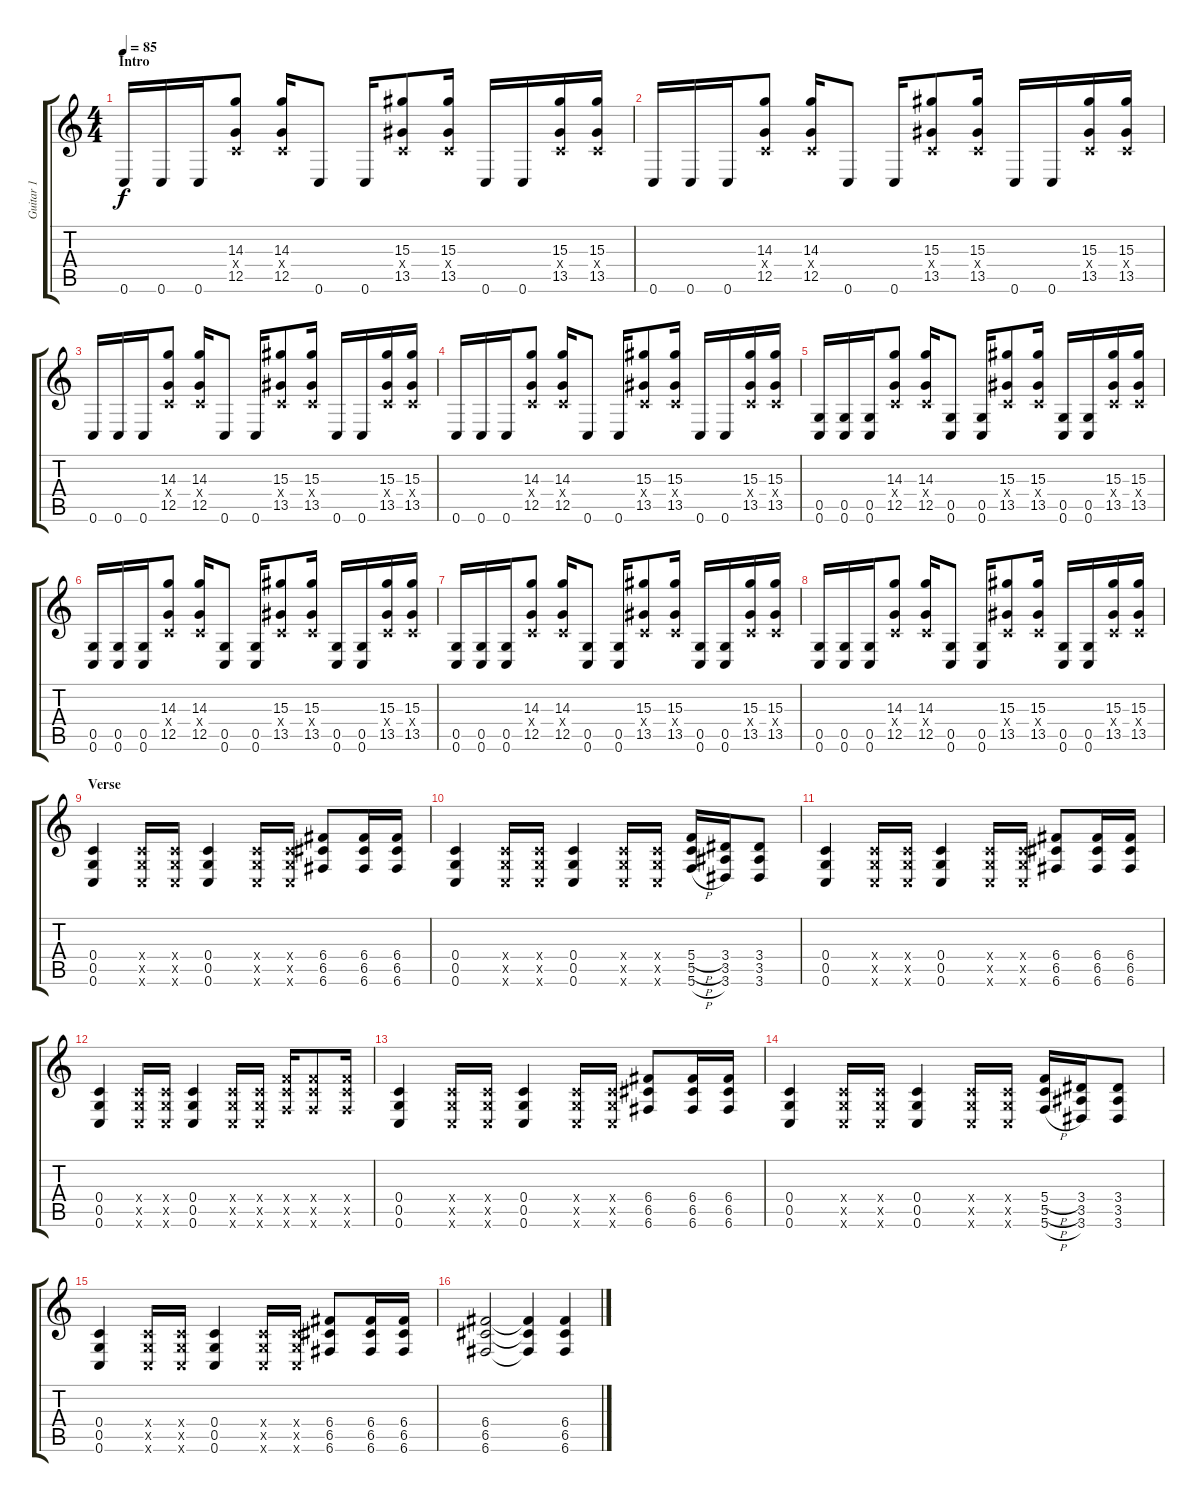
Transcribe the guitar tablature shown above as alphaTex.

\track ("Guitar 1" "Guitar 1") {instrument distortionguitar}
\staff {score tabs}
\tuning (D4 A3 F3 C3 G2 C2) {hide}
\ts (4 4)
\section ("" "Intro")
\tempo 85
\clef g2
\ks c
0.6.16{dy f instrument distortionguitar} 0.6.16 0.6.16 (14.3 0.4{x} 12.5).8 (14.3 0.4{x} 12.5).16 0.6.8 0.6.16 (15.3 0.4{x} 13.5).8 (15.3 0.4{x} 13.5).16 0.6.16 0.6.16 (15.3 0.4{x} 13.5).16 (15.3 0.4{x} 13.5).16 |
0.6.16 0.6.16 0.6.16 (14.3 0.4{x} 12.5).8 (14.3 0.4{x} 12.5).16 0.6.8 0.6.16 (15.3 0.4{x} 13.5).8 (15.3 0.4{x} 13.5).16 0.6.16 0.6.16 (15.3 0.4{x} 13.5).16 (15.3 0.4{x} 13.5).16 |
0.6.16 0.6.16 0.6.16 (14.3 0.4{x} 12.5).8 (14.3 0.4{x} 12.5).16 0.6.8 0.6.16 (15.3 0.4{x} 13.5).8 (15.3 0.4{x} 13.5).16 0.6.16 0.6.16 (15.3 0.4{x} 13.5).16 (15.3 0.4{x} 13.5).16 |
0.6.16 0.6.16 0.6.16 (14.3 0.4{x} 12.5).8 (14.3 0.4{x} 12.5).16 0.6.8 0.6.16 (15.3 0.4{x} 13.5).8 (15.3 0.4{x} 13.5).16 0.6.16 0.6.16 (15.3 0.4{x} 13.5).16 (15.3 0.4{x} 13.5).16 |
(0.5 0.6).16 (0.5 0.6).16 (0.5 0.6).16 (14.3 0.4{x} 12.5).8 (14.3 0.4{x} 12.5).16 (0.5 0.6).8 (0.5 0.6).16 (15.3 0.4{x} 13.5).8 (15.3 0.4{x} 13.5).16 (0.5 0.6).16 (0.5 0.6).16 (15.3 0.4{x} 13.5).16 (15.3 0.4{x} 13.5).16 |
(0.5 0.6).16 (0.5 0.6).16 (0.5 0.6).16 (14.3 0.4{x} 12.5).8 (14.3 0.4{x} 12.5).16 (0.5 0.6).8 (0.5 0.6).16 (15.3 0.4{x} 13.5).8 (15.3 0.4{x} 13.5).16 (0.5 0.6).16 (0.5 0.6).16 (15.3 0.4{x} 13.5).16 (15.3 0.4{x} 13.5).16 |
(0.5 0.6).16 (0.5 0.6).16 (0.5 0.6).16 (14.3 0.4{x} 12.5).8 (14.3 0.4{x} 12.5).16 (0.5 0.6).8 (0.5 0.6).16 (15.3 0.4{x} 13.5).8 (15.3 0.4{x} 13.5).16 (0.5 0.6).16 (0.5 0.6).16 (15.3 0.4{x} 13.5).16 (15.3 0.4{x} 13.5).16 |
(0.5 0.6).16 (0.5 0.6).16 (0.5 0.6).16 (14.3 0.4{x} 12.5).8 (14.3 0.4{x} 12.5).16 (0.5 0.6).8 (0.5 0.6).16 (15.3 0.4{x} 13.5).8 (15.3 0.4{x} 13.5).16 (0.5 0.6).16 (0.5 0.6).16 (15.3 0.4{x} 13.5).16 (15.3 0.4{x} 13.5).16 |
\section ("" "Verse")
(0.4 0.5 0.6).4 (0.4{x} 0.5{x} 0.6{x}).16 (0.4{x} 0.5{x} 0.6{x}).16 (0.4 0.5 0.6).4 (0.4{x} 0.5{x} 0.6{x}).16 (0.4{x} 0.5{x} 0.6{x}).16 (6.4 6.5 6.6).8 (6.4 6.5 6.6).16 (6.4 6.5 6.6).16 |
(0.4 0.5 0.6).4 (0.4{x} 0.5{x} 0.6{x}).16 (0.4{x} 0.5{x} 0.6{x}).16 (0.4 0.5 0.6).4 (0.4{x} 0.5{x} 0.6{x}).16 (0.4{x} 0.5{x} 0.6{x}).16 (5.4{h} 5.5{h} 5.6{h}).16 (3.4 3.5 3.6).16 (3.4 3.5 3.6).8 |
(0.4 0.5 0.6).4 (0.4{x} 0.5{x} 0.6{x}).16 (0.4{x} 0.5{x} 0.6{x}).16 (0.4 0.5 0.6).4 (0.4{x} 0.5{x} 0.6{x}).16 (0.4{x} 0.5{x} 0.6{x}).16 (6.4 6.5 6.6).8 (6.4 6.5 6.6).16 (6.4 6.5 6.6).16 |
(0.4 0.5 0.6).4 (0.4{x} 0.5{x} 0.6{x}).16 (0.4{x} 0.5{x} 0.6{x}).16 (0.4 0.5 0.6).4 (0.4{x} 0.5{x} 0.6{x}).16 (0.4{x} 0.5{x} 0.6{x}).16 (5.4{x} 5.5{x} 5.6{x}).16 (5.4{x} 5.5{x} 5.6{x}).8 (5.4{x} 5.5{x} 5.6{x}).16 |
(0.4 0.5 0.6).4 (0.4{x} 0.5{x} 0.6{x}).16 (0.4{x} 0.5{x} 0.6{x}).16 (0.4 0.5 0.6).4 (0.4{x} 0.5{x} 0.6{x}).16 (0.4{x} 0.5{x} 0.6{x}).16 (6.4 6.5 6.6).8 (6.4 6.5 6.6).16 (6.4 6.5 6.6).16 |
(0.4 0.5 0.6).4 (0.4{x} 0.5{x} 0.6{x}).16 (0.4{x} 0.5{x} 0.6{x}).16 (0.4 0.5 0.6).4 (0.4{x} 0.5{x} 0.6{x}).16 (0.4{x} 0.5{x} 0.6{x}).16 (5.4{h} 5.5{h} 5.6{h}).16 (3.4 3.5 3.6).16 (3.4 3.5 3.6).8 |
(0.4 0.5 0.6).4 (0.4{x} 0.5{x} 0.6{x}).16 (0.4{x} 0.5{x} 0.6{x}).16 (0.4 0.5 0.6).4 (0.4{x} 0.5{x} 0.6{x}).16 (0.4{x} 0.5{x} 0.6{x}).16 (6.4 6.5 6.6).8 (6.4 6.5 6.6).16 (6.4 6.5 6.6).16 |
(6.4 6.5 6.6).2 (6.4{t} 6.5{t} 6.6{t}).4 (6.4 6.5{ss} 6.6{ss}).4
